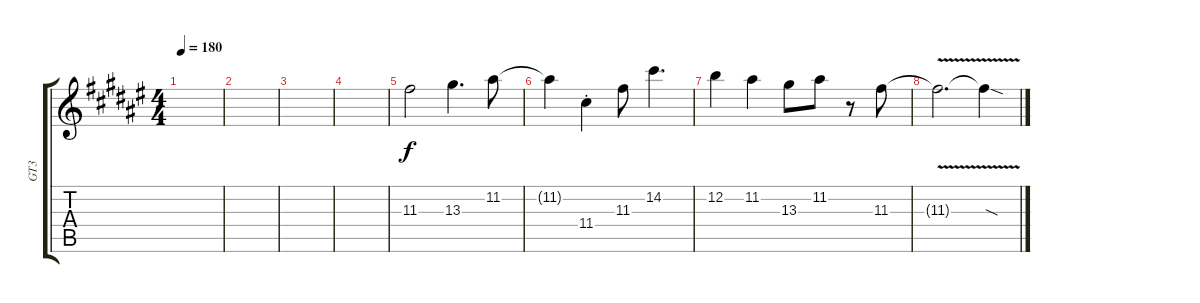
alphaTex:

\track ("GT3" "GT3") {instrument overdrivenguitar}
\staff {score tabs}
\tuning (E4 B3 G3 D3 A2 E2) {hide}
\ts (4 4)
\tempo 180
\clef g2
\ks f#
|
|
|
|
11.3.2 13.3.4{d} 11.2.8 |
11.2{t}.4 11.4{st}.4 11.3.8 14.2.4{d} |
12.2.4 11.2.4 13.3.8 11.2.8 r.8 11.3.8 |
11.3{v t}.2{d} 11.3{sod t}.4
